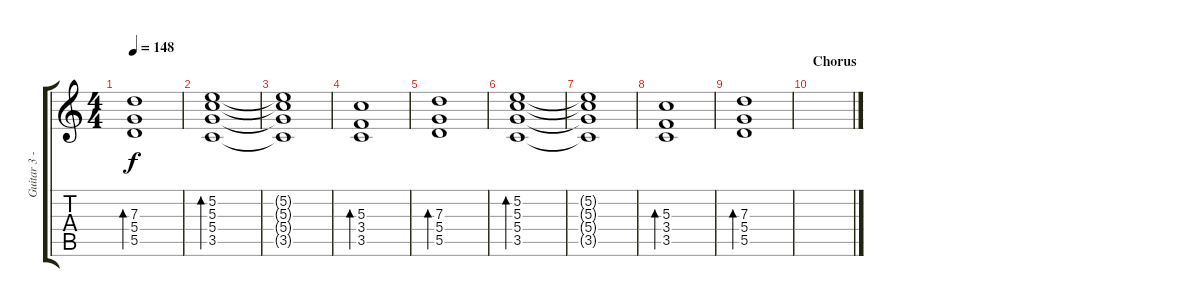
\track ("Guitar 3 - Clean" "Guitar 3 -") {instrument electricguitarclean}
\staff {score tabs}
\tuning (E4 B3 G3 D3 A2 E2) {hide}
\ts (4 4)
\tempo 148
\clef g2
\ks c
(7.3 5.4 5.5).1{bd 120 dy f} |
(5.2 5.3 5.4 3.5).1{bd 120} |
(5.2{t} 5.3{t} 5.4{t} 3.5{t}).1 |
(5.3 3.4 3.5).1{bd 120} |
(7.3 5.4 5.5).1{bd 120} |
(5.2 5.3 5.4 3.5).1{bd 120} |
(5.2{t} 5.3{t} 5.4{t} 3.5{t}).1 |
(5.3 3.4 3.5).1{bd 120} |
(7.3 5.4 5.5).1{bd 120} |
\section ("" "Chorus")
